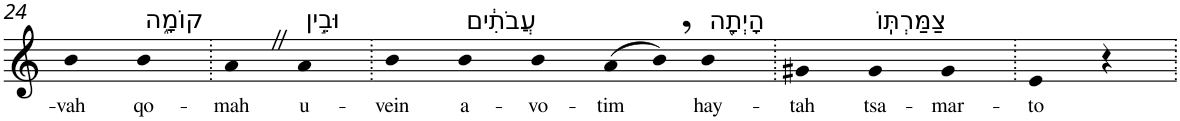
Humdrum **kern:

**kern	**text
*part1	*part1
*staff1	*staff1
*I"Piano	*
*I'Pno	*
!!LO:PB:g=z
*clefG2	*
*k[]	*
=24	=24
!	!LO:LY:b
4b	-vah
!LO:TX:a:t=קוֹמָ֑ה	!
!	!LO:LY:b
4b	qo-
=25.	=25.
!	!LO:LY:b
4aZ	-mah
!LO:TX:a:t=וּבֵ֣ין	!
!	!LO:LY:b
4a	u-
=26.	=26.
!	!LO:LY:b
4b	-vein
!LO:TX:a:t=עֲבֹתִ֔ים	!
!	!LO:LY:b
4b	a-
!	!LO:LY:b
4b	-vo-
!	!LO:LY:b
(>8a	-tim
8b,)	.
!LO:TX:a:t=הָיְתָ֖ה	!
!	!LO:LY:b
4b	hay-
=27.	=27.
!	!LO:LY:b
4g#X	-tah
!LO:TX:a:t=צַמַּרְתּֽוֹ	!
!	!LO:LY:b
4g#	tsa-
!	!LO:LY:b
4g#	-mar-
=28.	=28.
!	!LO:LY:b
4e	-to
4r	.
=.	=.
*-	*-
